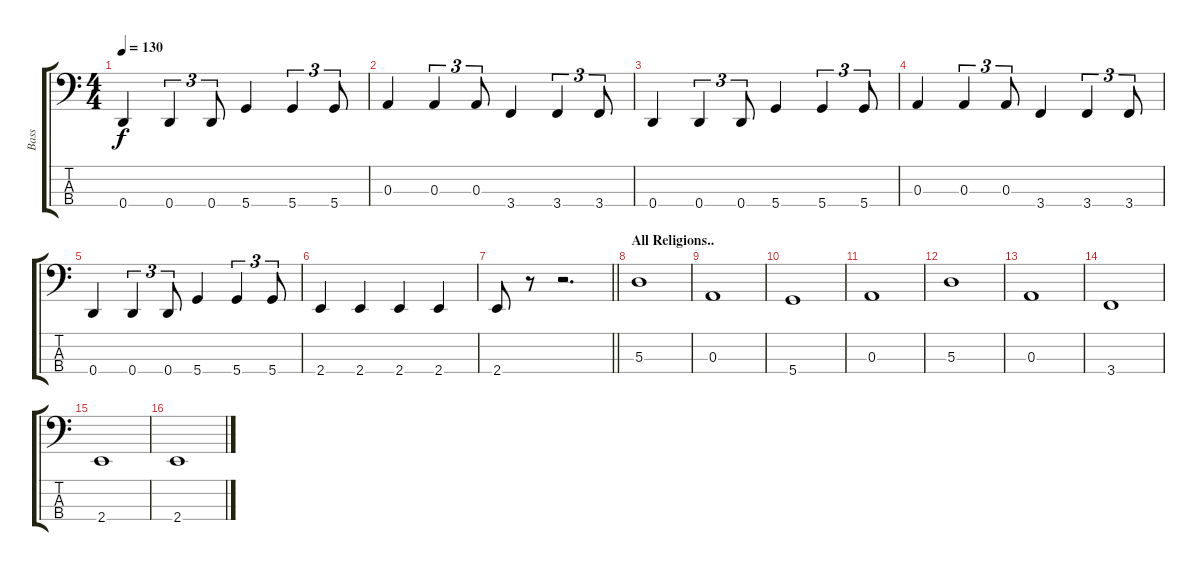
\track ("Bass" "Bass") {instrument electricbassfinger}
\staff {score tabs}
\tuning (G2 D2 A1 D1) {hide}
\ts (4 4)
\tempo 130
\clef f4
\ks c
0.4.4{dy f} 0.4.4{tu (3 2)} 0.4.8{tu (3 2)} 5.4.4 5.4.4{tu (3 2)} 5.4.8{tu (3 2)} |
0.3.4 0.3.4{tu (3 2)} 0.3.8{tu (3 2)} 3.4.4 3.4.4{tu (3 2)} 3.4.8{tu (3 2)} |
0.4.4 0.4.4{tu (3 2)} 0.4.8{tu (3 2)} 5.4.4 5.4.4{tu (3 2)} 5.4.8{tu (3 2)} |
0.3.4 0.3.4{tu (3 2)} 0.3.8{tu (3 2)} 3.4.4 3.4.4{tu (3 2)} 3.4.8{tu (3 2)} |
0.4.4 0.4.4{tu (3 2)} 0.4.8{tu (3 2)} 5.4.4 5.4.4{tu (3 2)} 5.4.8{tu (3 2)} |
2.4.4 2.4.4 2.4.4 2.4.4 |
\barLineRight lightlight
2.4.8 r.8 r.2{d} |
\section ("" "All Religions..")
5.3.1 |
0.3.1 |
5.4.1 |
0.3.1 |
5.3.1 |
0.3.1 |
3.4.1 |
2.4.1 |
2.4.1
